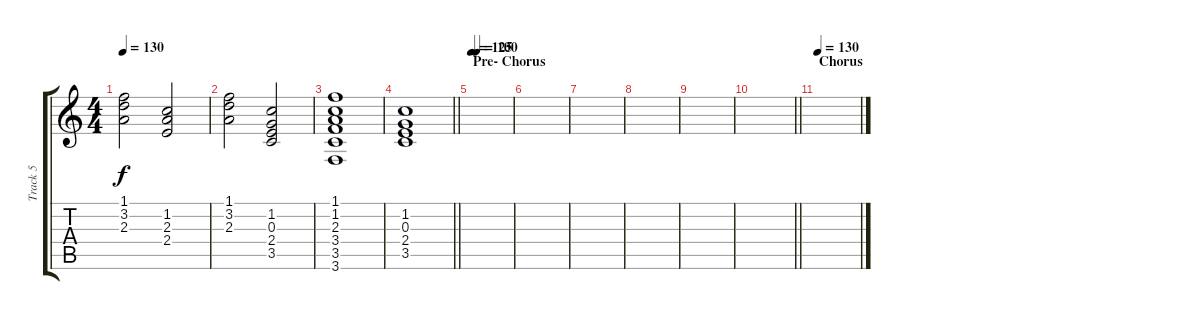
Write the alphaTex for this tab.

\track ("Track 5" "Track 5") {instrument acousticguitarsteel}
\staff {score tabs}
\tuning (E4 B3 G3 D3 A2 D2) {hide}
\ts (4 4)
\tempo 130
\clef g2
\ks c
(1.1 3.2 2.3).2{dy f instrument acousticguitarnylon} (1.2 2.3 2.4).2 |
(1.1 3.2 2.3).2 (1.2 0.3 2.4 3.5).2 |
(1.1 1.2 2.3 3.4 3.5 3.6).1 |
\barLineRight lightlight
(1.2 0.3 2.4 3.5).1 |
\section ("" "Pre- Chorus")
\tempo 110
\tempo (100 0.125)
\tempo 125
|
|
|
|
|
\barLineRight lightlight
|
\section ("" "Chorus")
\tempo 130
